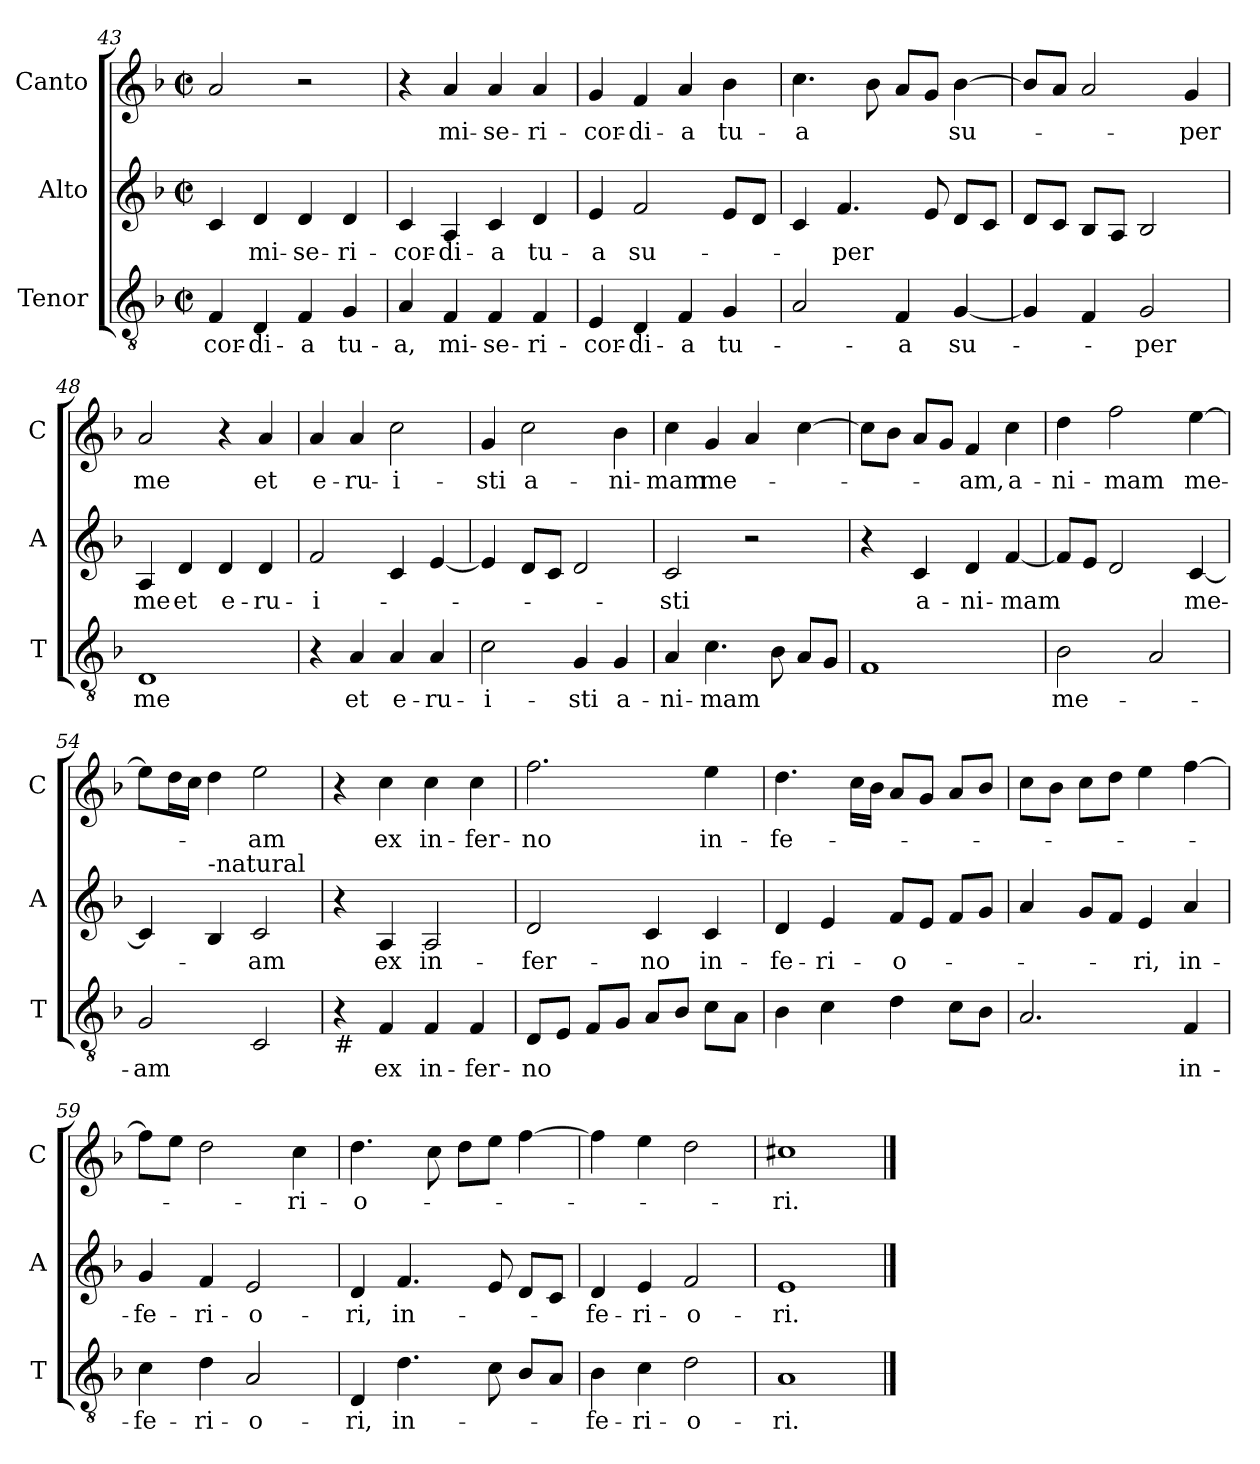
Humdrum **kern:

**kern	**text	**kern	**text	**kern	**text
*part3	*part3	*part2	*part2	*part1	*part1
*staff3	*staff3	*staff2	*staff2	*staff1	*staff1
*I"Tenor	*	*I"Alto	*	*I"Canto	*
*I'T	*	*I'A	*	*I'C	*
*clefGv2	*	*clefG2	*	*clefG2	*
*k[b-]	*	*k[b-]	*	*k[b-]	*
*F:	*	*F:	*	*F:	*
*M2/2	*	*M2/2	*	*M2/2	*
*met(c|)	*	*met(c|)	*	*met(c|)	*
=43	=43	=43	=43	=43	=43
!	!LO:LY:b	!	!	!	!
4F/	-cor-	4c/	.	2a/	.
!	!LO:LY:b	!	!LO:LY:b	!	!
4D/	-di-	4d/	mi-	.	.
!	!LO:LY:b	!	!LO:LY:b	!	!
4F/	-a	4d/	-se-	2r	.
!	!LO:LY:b	!	!LO:LY:b	!	!
4G/	tu-	4d/	-ri-	.	.
=44	=44	=44	=44	=44	=44
!	!LO:LY:b	!	!LO:LY:b	!	!
4A/	-a,	4c/	-cor-	4r	.
!	!LO:LY:b	!	!LO:LY:b	!	!LO:LY:b
4F/	mi-	4A/	-di-	4a/	mi-
!	!LO:LY:b	!	!LO:LY:b	!	!LO:LY:b
4F/	-se-	4c/	-a	4a/	-se-
!	!LO:LY:b	!	!LO:LY:b	!	!LO:LY:b
4F/	-ri-	4d/	tu-	4a/	-ri-
=45	=45	=45	=45	=45	=45
!	!LO:LY:b	!	!LO:LY:b	!	!LO:LY:b
4E/	-cor-	4e/	-a	4g/	-cor-
!	!LO:LY:b	!	!LO:LY:b	!	!LO:LY:b
4D/	-di-	2f/	su-	4f/	-di-
!	!LO:LY:b	!	!	!	!LO:LY:b
4F/	-a	.	.	4a/	-a
!	!LO:LY:b	!	!	!	!LO:LY:b
4G/	tu-	8e/L	.	4b-\	tu-
.	.	8d/J	.	.	.
=46	=46	=46	=46	=46	=46
!	!	!	!	!	!LO:LY:b
2A/	.	4c/	.	4.cc\	-a
!	!	!	!LO:LY:b	!	!
.	.	4.f/	-per	.	.
.	.	.	.	8b-\	.
!	!LO:LY:b	!	!	!	!
4F/	-a	.	.	8a/L	.
.	.	8e/	.	8g/J	.
!	!LO:LY:b	!	!	!	!LO:LY:b
[4G/	su-	8d/L	.	[4b-\	su-
.	.	8c/J	.	.	.
=47	=47	=47	=47	=47	=47
4G/]	.	8d/L	.	8b-/L]	.
.	.	8c/J	.	8a/J	.
4F/	.	8B-/L	.	2a/	.
.	.	8A/J	.	.	.
!	!LO:LY:b	!	!	!	!
2G/	-per	2B-/	.	.	.
!	!	!	!	!	!LO:LY:b
.	.	.	.	4g/	-per
!!LO:LB:g=z
=48	=48	=48	=48	=48	=48
!	!LO:LY:b	!	!LO:LY:b	!	!LO:LY:b
1D	me	4A/	me	2a/	me
!	!	!	!LO:LY:b	!	!
.	.	4d/	et	.	.
!	!	!	!LO:LY:b	!	!
.	.	4d/	e-	4r	.
!	!	!	!LO:LY:b	!	!LO:LY:b
.	.	4d/	-ru-	4a/	et
=49	=49	=49	=49	=49	=49
!	!	!	!LO:LY:b	!	!LO:LY:b
4r	.	2f/	-i-	4a/	e-
!	!LO:LY:b	!	!	!	!LO:LY:b
4A/	et	.	.	4a/	-ru-
!	!LO:LY:b	!	!	!	!LO:LY:b
4A/	e-	4c/	.	2cc\	-i-
!	!LO:LY:b	!	!	!	!
4A/	-ru-	[4e/	.	.	.
=50	=50	=50	=50	=50	=50
!	!LO:LY:b	!	!	!	!LO:LY:b
2c\	-i-	4e/]	.	4g/	-sti
!	!	!	!	!	!LO:LY:b
.	.	8d/L	.	2cc\	a-
.	.	8c/J	.	.	.
!	!LO:LY:b	!	!	!	!
4G/	-sti	2d/	.	.	.
!	!LO:LY:b	!	!	!	!LO:LY:b
4G/	a-	.	.	4b-\	-ni-
=51	=51	=51	=51	=51	=51
!	!LO:LY:b	!	!LO:LY:b	!	!LO:LY:b
4A/	-ni-	2c/	-sti	4cc\	-mam
!	!LO:LY:b	!	!	!	!LO:LY:b
4.c\	-mam	.	.	4g/	me-
.	.	2r	.	4a/	.
8B-\	.	.	.	.	.
8A/L	.	.	.	[4cc\	.
8G/J	.	.	.	.	.
=52	=52	=52	=52	=52	=52
1F	.	4r	.	8cc\L]	.
.	.	.	.	8b-\J	.
!	!	!	!LO:LY:b	!	!
.	.	4c/	a-	8a/L	.
.	.	.	.	8g/J	.
!	!	!	!LO:LY:b	!	!LO:LY:b
.	.	4d/	-ni-	4f/	-am,
!	!	!	!LO:LY:b	!	!LO:LY:b
.	.	[4f/	-mam	4cc\	a-
!!LO:LB:g=z
=53	=53	=53	=53	=53	=53
!	!LO:LY:b	!	!	!	!LO:LY:b
2B-\	me-	8f/L]	.	4dd\	-ni-
.	.	8e/J	.	.	.
!	!	!	!	!	!LO:LY:b
.	.	2d/	.	2ff\	-mam
2A/	.	.	.	.	.
!	!	!	!LO:LY:b	!	!LO:LY:b
.	.	[4c/	me-	[4ee\	me-
=54	=54	=54	=54	=54	=54
!	!LO:LY:b	!	!	!	!
2G/	-am	4c/]	.	8ee\L]	.
.	.	.	.	16dd\L	.
.	.	.	.	16cc\JJ	.
!	!	!LO:TX:a:t=-natural	!	!	!
.	.	4B-/	.	4dd\	.
!	!	!	!LO:LY:b	!	!LO:LY:b
2C/	.	2c/	-am	2ee\	-am
=55	=55	=55	=55	=55	=55
!LO:TX:b:t=#	!	!	!	!	!
4r	.	4r	.	4r	.
!	!LO:LY:b	!	!LO:LY:b	!	!LO:LY:b
4F/	ex	4A/	ex	4cc\	ex
!	!LO:LY:b	!	!LO:LY:b	!	!LO:LY:b
4F/	in-	2A/	in-	4cc\	in-
!	!LO:LY:b	!	!	!	!LO:LY:b
4F/	-fer-	.	.	4cc\	-fer-
=56	=56	=56	=56	=56	=56
!	!LO:LY:b	!	!LO:LY:b	!	!LO:LY:b
8D/L	-no	2d/	-fer-	2.ff\	-no
8E/J	.	.	.	.	.
8F/L	.	.	.	.	.
8G/J	.	.	.	.	.
!	!	!	!LO:LY:b	!	!
8A/L	.	4c/	-no	.	.
8B-/J	.	.	.	.	.
!	!	!	!LO:LY:b	!	!LO:LY:b
8c\L	.	4c/	in-	4ee\	in-
8A\J	.	.	.	.	.
=57	=57	=57	=57	=57	=57
!	!	!	!LO:LY:b	!	!LO:LY:b
4B-\	.	4d/	-fe-	4.dd\	-fe-
!	!	!	!LO:LY:b	!	!
4c\	.	4e/	-ri-	.	.
.	.	.	.	16cc\LL	.
.	.	.	.	16b-\JJ	.
!	!	!	!LO:LY:b	!	!
4d\	.	8f/L	-o-	8a/L	.
.	.	8e/J	.	8g/J	.
8c\L	.	8f/L	.	8a/L	.
8B-\J	.	8g/J	.	8b-/J	.
!!LO:LB:g=z
=58	=58	=58	=58	=58	=58
2.A/	.	4a/	.	8cc\L	.
.	.	.	.	8b-\J	.
.	.	8g/L	.	8cc\L	.
.	.	8f/J	.	8dd\J	.
!	!	!	!LO:LY:b	!	!
.	.	4e/	-ri,	4ee\	.
!	!LO:LY:b	!	!LO:LY:b	!	!
4F/	in-	4a/	in-	[4ff\	.
=59	=59	=59	=59	=59	=59
!	!LO:LY:b	!	!LO:LY:b	!	!
4c\	-fe-	4g/	-fe-	8ff\L]	.
.	.	.	.	8ee\J	.
!	!LO:LY:b	!	!LO:LY:b	!	!
4d\	-ri-	4f/	-ri-	2dd\	.
!	!LO:LY:b	!	!LO:LY:b	!	!
2A/	-o-	2e/	-o-	.	.
!	!	!	!	!	!LO:LY:b
.	.	.	.	4cc\	-ri-
=60	=60	=60	=60	=60	=60
!	!LO:LY:b	!	!LO:LY:b	!	!LO:LY:b
4D/	-ri,	4d/	-ri,	4.dd\	-o-
!	!LO:LY:b	!	!LO:LY:b	!	!
4.d\	in-	4.f/	in-	.	.
.	.	.	.	8cc\	.
.	.	.	.	8dd\L	.
8c\	.	8e/	.	8ee\J	.
8B-/L	.	8d/L	.	[4ff\	.
8A/J	.	8c/J	.	.	.
=61	=61	=61	=61	=61	=61
!	!LO:LY:b	!	!LO:LY:b	!	!
4B-\	-fe-	4d/	-fe-	4ff\]	.
!	!LO:LY:b	!	!LO:LY:b	!	!
4c\	-ri-	4e/	-ri-	4ee\	.
!	!LO:LY:b	!	!LO:LY:b	!	!
2d\	-o-	2f/	-o-	2dd\	.
=62	=62	=62	=62	=62	=62
!	!LO:LY:b	!	!LO:LY:b	!	!LO:LY:b
1A	-ri.	1e	-ri.	1cc#X	-ri.
==	==	==	==	==	==
*-	*-	*-	*-	*-	*-
